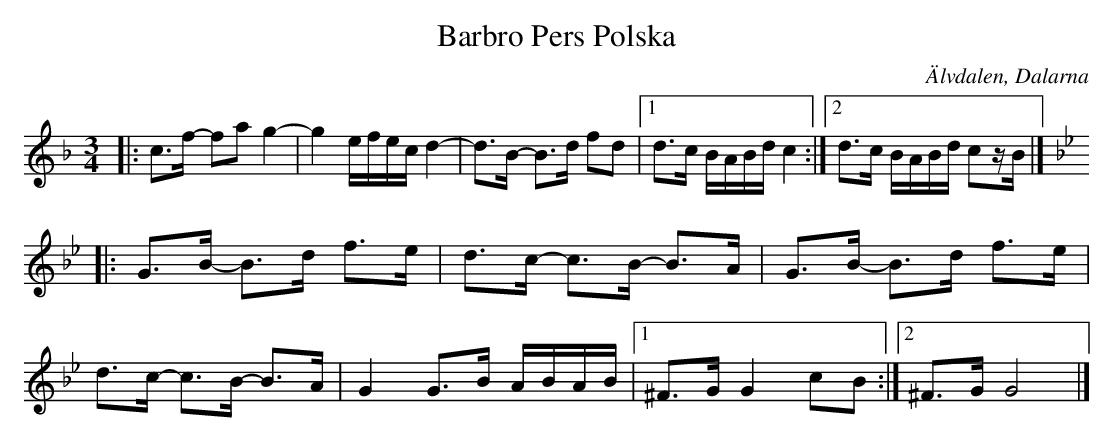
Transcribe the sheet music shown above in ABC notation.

X:1
T:Barbro Pers Polska
O:Älvdalen, Dalarna
M:3/4
L:1/8
K:F
|:c>f- fag2-|g2e/2f/2e/2c/2d2-|d>B- B>d fd|1d>c B/2A/2B/2d/2c2:|2d>c B/2A/2B/2d/2 cz/2B/2|]
K:Gm
|:G>B- B>d f>e|d>c- c>B- B>A|G>B- B>d f>e|d>c- c>B- B>A|G2G>B A/2B/2A/2B/2|1^F>GG2cB:|2^F>GG4 |]
